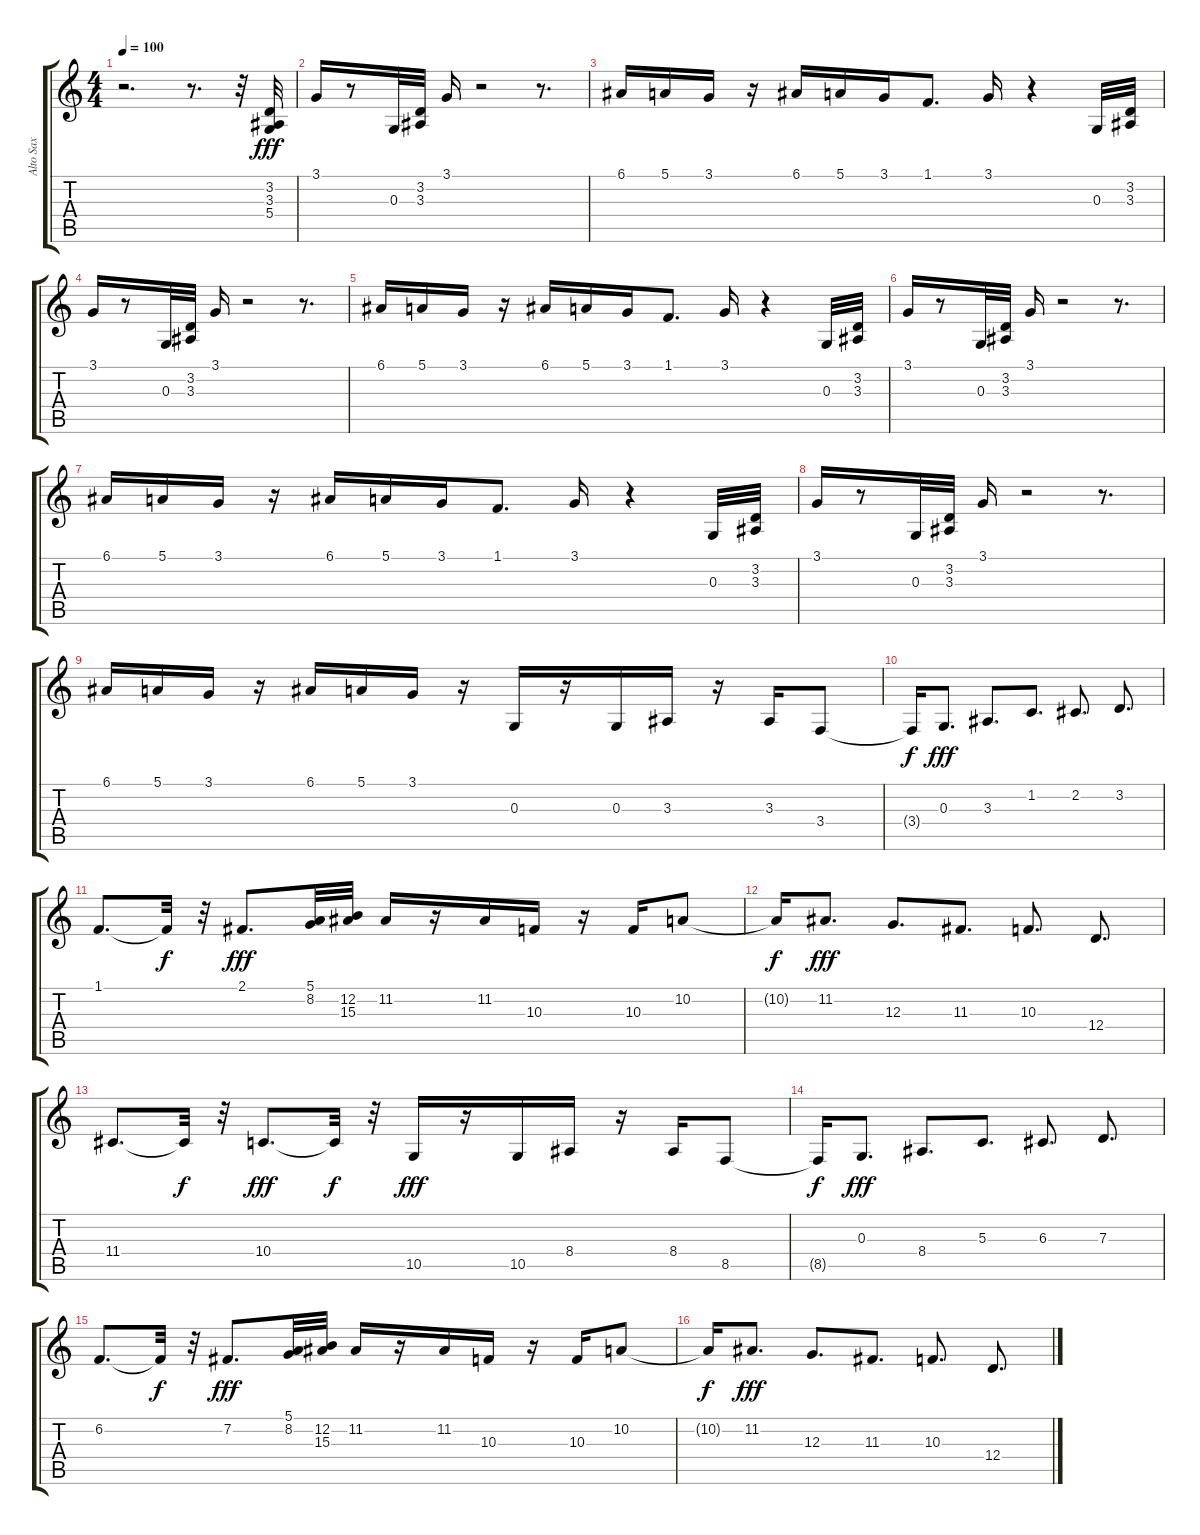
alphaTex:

\track ("Alto Sax" "Alto Sax") {instrument altosax}
\staff {score tabs}
\tuning (E4 B3 G3 D3 A2 E2) {hide}
\ts (4 4)
\tempo 100
\clef g2
\ks c
r.2{d dy fff} r.8{d} r.32 (3.2 3.3 5.4).32 |
3.1.16 r.8 0.3.32 (3.2 3.3).32 3.1.16 r.2 r.8{d} |
6.1.16 5.1.16 3.1.16 r.16 6.1.16 5.1.16 3.1.16 1.1.8{d} 3.1.16 r.4 0.3.32 (3.2 3.3).32 |
3.1.16 r.8 0.3.32 (3.2 3.3).32 3.1.16 r.2 r.8{d} |
6.1.16 5.1.16 3.1.16 r.16 6.1.16 5.1.16 3.1.16 1.1.8{d} 3.1.16 r.4 0.3.32 (3.2 3.3).32 |
3.1.16 r.8 0.3.32 (3.2 3.3).32 3.1.16 r.2 r.8{d} |
6.1.16 5.1.16 3.1.16 r.16 6.1.16 5.1.16 3.1.16 1.1.8{d} 3.1.16 r.4 0.3.32 (3.2 3.3).32 |
3.1.16 r.8 0.3.32 (3.2 3.3).32 3.1.16 r.2 r.8{d} |
6.1.16 5.1.16 3.1.16 r.16 6.1.16 5.1.16 3.1.16 r.16 0.3.16 r.16 0.3.16 3.3.16 r.16 3.3.16 3.4.8 |
3.4{t}.16{dy f} 0.3.8{d dy fff} 3.3.8{d} 1.2.8{d} 2.2.8{d} 3.2.8{d} |
1.1.8{d} 1.1{t}.32{dy f} r.32 2.1.8{d dy fff} (5.1 8.2).32 (12.2 15.3).32 11.2.16 r.16 11.2.16 10.3.16 r.16 10.3.16 10.2.8 |
10.2{t}.16{dy f} 11.2.8{d dy fff} 12.3.8{d} 11.3.8{d} 10.3.8{d} 12.4.8{d} |
11.4.8{d} 11.4{t}.32{dy f} r.32 10.4.8{d dy fff} 10.4{t}.32{dy f} r.32 10.5.16{dy fff} r.16 10.5.16 8.4.16 r.16 8.4.16 8.5.8 |
8.5{t}.16{dy f} 0.3.8{d dy fff} 8.4.8{d} 5.3.8{d} 6.3.8{d} 7.3.8{d} |
6.2.8{d} 6.2{t}.32{dy f} r.32 7.2.8{d dy fff} (5.1 8.2).32 (12.2 15.3).32 11.2.16 r.16 11.2.16 10.3.16 r.16 10.3.16 10.2.8 |
10.2{t}.16{dy f} 11.2.8{d dy fff} 12.3.8{d} 11.3.8{d} 10.3.8{d} 12.4.8{d}
